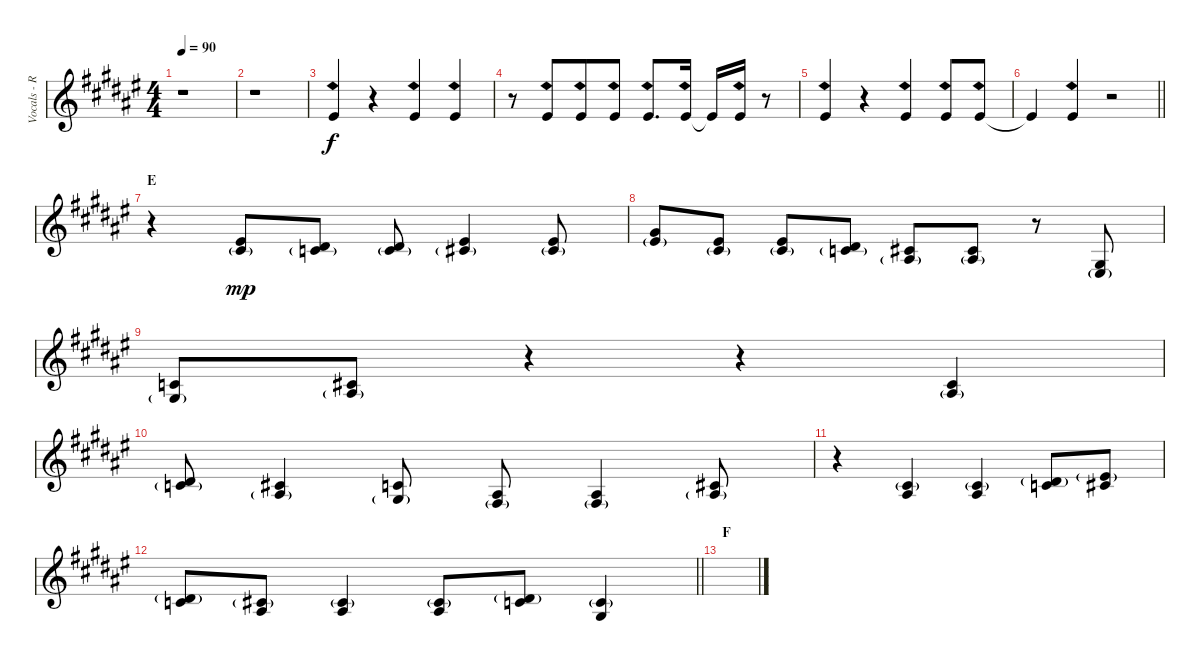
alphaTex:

\track ("Vocals - Ruki" "Vocals - R") {instrument lead6voice}
\staff {score}
\tuning (B3 Gb3 D3 A2 E2 B1) {hide}
\ts (4 4)
\tempo 90
\clef g2
\ks f#
r.1{dy f} |
r.1 |
6.1{sh 12}.4 r.4 6.1{sh 12}.4 6.1{sh 12}.4 |
r.8 6.1{sh 12}.8{beam merge} 6.1{sh 12}.8 6.1{sh 12}.8 6.1{sh 12}.8{d} 6.1{sh 12}.16 6.1{t}.16 6.1{sh 12}.16 r.8 |
6.1{sh 12}.4 r.4 6.1{sh 12}.4 6.1{sh 12}.8 6.1{sh 12}.8 |
\barLineRight lightlight
6.1{t}.4 6.1{sh 12}.4 r.2 |
\section ("" "E")
r.4 (6.1 7.2{g}).8{dy mp} (4.1 6.2{g}).8 (4.1 6.2{g}).8 (6.1 7.2{g}).4 (6.1 7.2{g}).8 |
(9.1 11.2{g}).8 (6.1 7.2{g}).8 (6.1 7.2{g}).8 (4.1 6.2{g}).8 (2.1 4.2{g}).8 (2.1 4.2{g}).8 r.8 (2.2 3.3{g}).8 |
(1.1 2.2{g}).8 (2.1 4.2{g}).8 r.4 r.4 (2.1 4.2{g}).4 |
(4.1 6.2{g}).8 (2.1 4.2{g}).4 (1.1 2.2{g}).8 (4.2 4.3{g}).8 (4.2 4.3{g}).4 (2.1 4.2{g}).8 |
r.4 (2.1{g} 4.2).4 (2.1{g} 4.2).4 (4.1{g} 6.2).8 (6.1{g} 7.2).8 |
\barLineRight lightlight
(4.1{g} 6.2).8 (2.1{g} 4.2).8 (2.1{g} 4.2).4 (2.1{g} 4.2).8 (4.1{g} 6.2).8 (1.1{g} 2.2).4 |
\section ("" "F")
